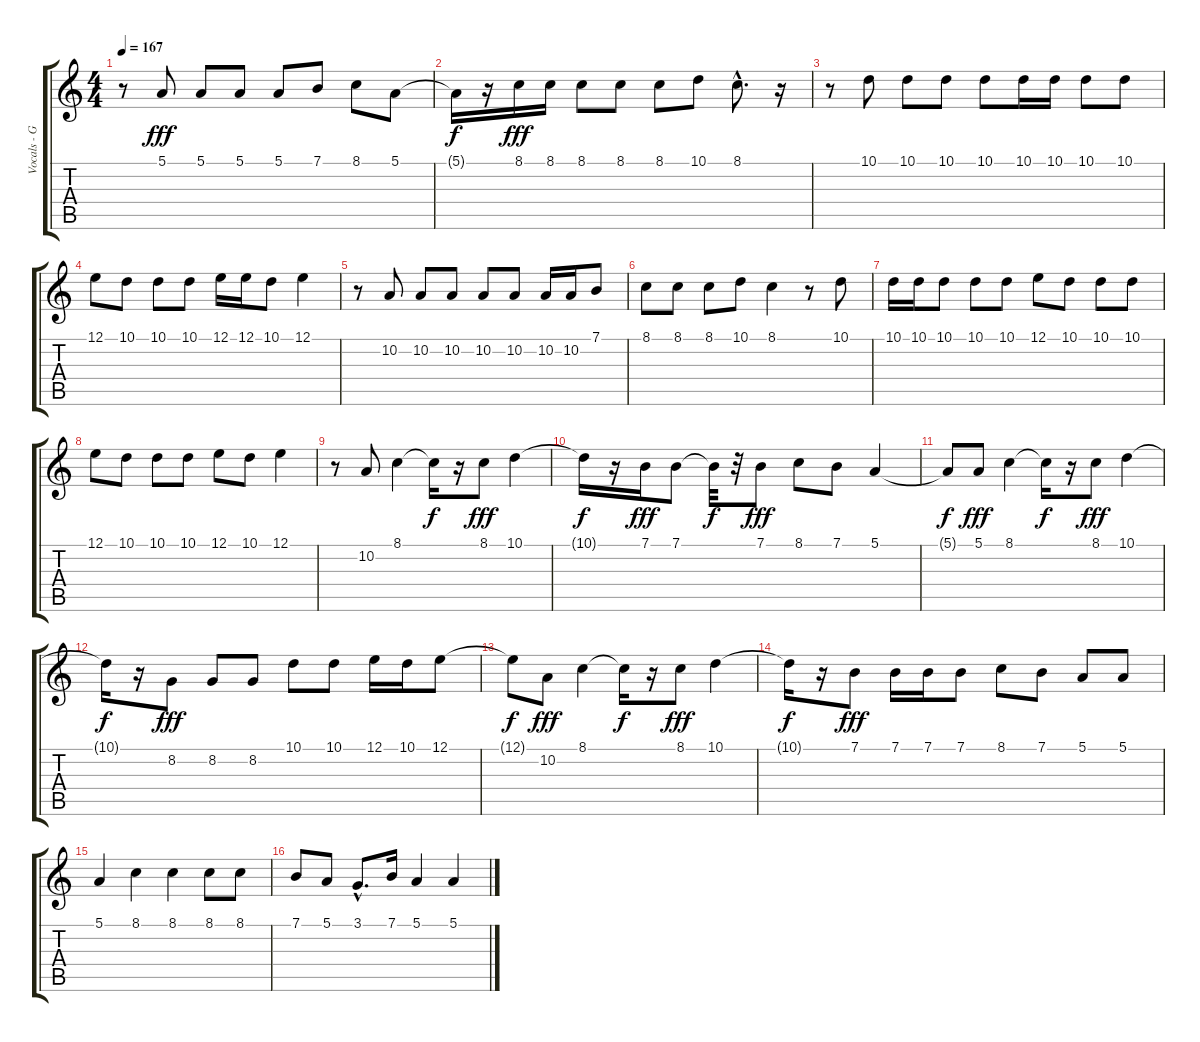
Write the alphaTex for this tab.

\track ("Vocals - Greg Graffin" "Vocals - G") {instrument voiceoohs}
\staff {score tabs}
\tuning (E4 B3 G3 D3 A2 E2) {hide}
\ts (4 4)
\tempo 167
\clef g2
\ks c
r.8{dy fff} 5.1.8 5.1.8 5.1.8 5.1.8 7.1.8 8.1.8 5.1.8 |
5.1{t}.16{dy f} r.16 8.1.16{dy fff} 8.1.16 8.1.8 8.1.8 8.1.8 10.1.8 8.1{hac}.8{d} r.16 |
r.8 10.1.8 10.1.8 10.1.8 10.1.8 10.1.16 10.1.16 10.1.8 10.1.8 |
12.1.8 10.1.8 10.1.8 10.1.8 12.1.16 12.1.16 10.1.8 12.1.4 |
r.8 10.2.8 10.2.8 10.2.8 10.2.8 10.2.8 10.2.16 10.2.16 7.1.8 |
8.1.8 8.1.8 8.1.8 10.1.8 8.1.4 r.8 10.1.8 |
10.1.16 10.1.16 10.1.8 10.1.8 10.1.8 12.1.8 10.1.8 10.1.8 10.1.8 |
12.1.8 10.1.8 10.1.8 10.1.8 12.1.8 10.1.8 12.1.4 |
r.8 10.2.8 8.1.4 8.1{t}.16{dy f} r.16 8.1.8{dy fff} 10.1.4 |
10.1{t}.16{dy f} r.16 7.1.16{dy fff} 7.1.8 7.1{t}.32{dy f} r.32 7.1.8{dy fff} 8.1.8 7.1.8 5.1.4 |
5.1{t}.8{dy f} 5.1.8{dy fff} 8.1.4 8.1{t}.16{dy f} r.16 8.1.8{dy fff} 10.1.4 |
10.1{t}.16{dy f} r.16 8.2.8{dy fff} 8.2.8 8.2.8 10.1.8 10.1.8 12.1.16 10.1.16 12.1.8 |
12.1{t}.8{dy f} 10.2.8{dy fff} 8.1.4 8.1{t}.16{dy f} r.16 8.1.8{dy fff} 10.1.4 |
10.1{t}.16{dy f} r.16 7.1.8{dy fff} 7.1.16 7.1.16 7.1.8 8.1.8 7.1.8 5.1.8 5.1.8 |
5.1.4 8.1.4 8.1.4 8.1.8 8.1.8 |
7.1.8 5.1.8 3.1{hac}.8{d} 7.1.16 5.1.4 5.1.4
